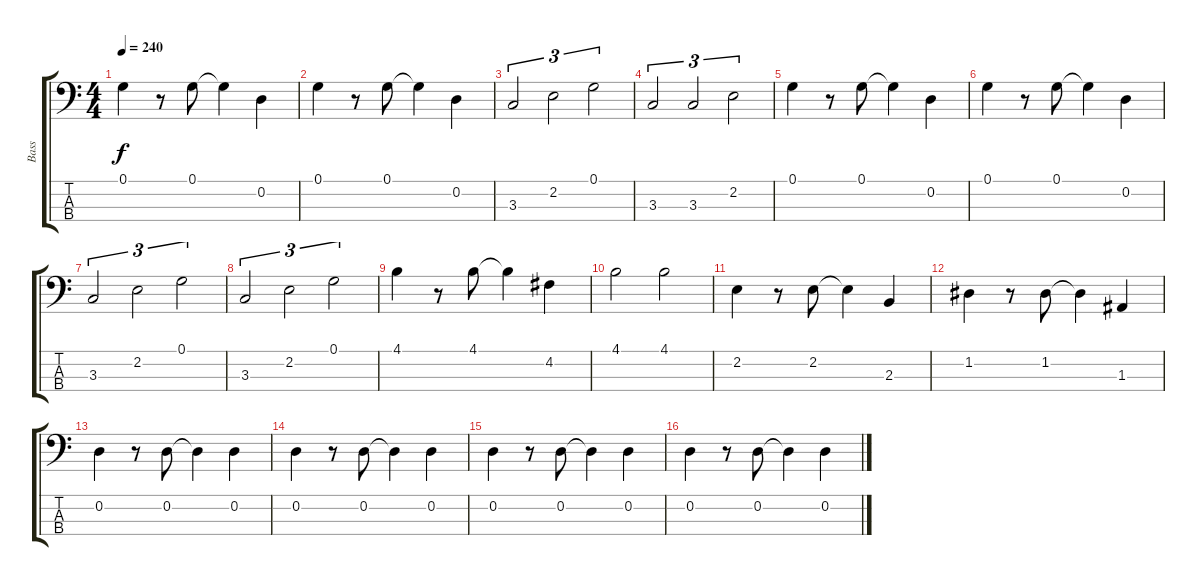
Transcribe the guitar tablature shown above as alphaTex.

\track ("Bass" "Bass") {instrument electricbassfinger}
\staff {score tabs}
\tuning (G2 D2 A1 E1) {hide}
\ts (4 4)
\tempo 240
\clef f4
\ks c
0.1.4{dy f} r.8 0.1.8 0.1{t}.4 0.2.4 |
0.1.4 r.8 0.1.8 0.1{t}.4 0.2.4 |
3.3.2{tu (3 2)} 2.2.2{tu (3 2)} 0.1.2{tu (3 2)} |
3.3.2{tu (3 2)} 3.3.2{tu (3 2)} 2.2.2{tu (3 2)} |
0.1.4 r.8 0.1.8 0.1{t}.4 0.2.4 |
0.1.4 r.8 0.1.8 0.1{t}.4 0.2.4 |
3.3.2{tu (3 2)} 2.2.2{tu (3 2)} 0.1.2{tu (3 2)} |
3.3.2{tu (3 2)} 2.2.2{tu (3 2)} 0.1.2{tu (3 2)} |
4.1.4 r.8 4.1.8 4.1{t}.4 4.2.4 |
4.1.2 4.1.2 |
2.2.4 r.8 2.2.8 2.2{t}.4 2.3.4 |
1.2.4 r.8 1.2.8 1.2{t}.4 1.3.4 |
0.2.4 r.8 0.2.8 0.2{t}.4 0.2.4 |
0.2.4 r.8 0.2.8 0.2{t}.4 0.2.4 |
0.2.4 r.8 0.2.8 0.2{t}.4 0.2.4 |
0.2.4 r.8 0.2.8 0.2{t}.4 0.2.4
